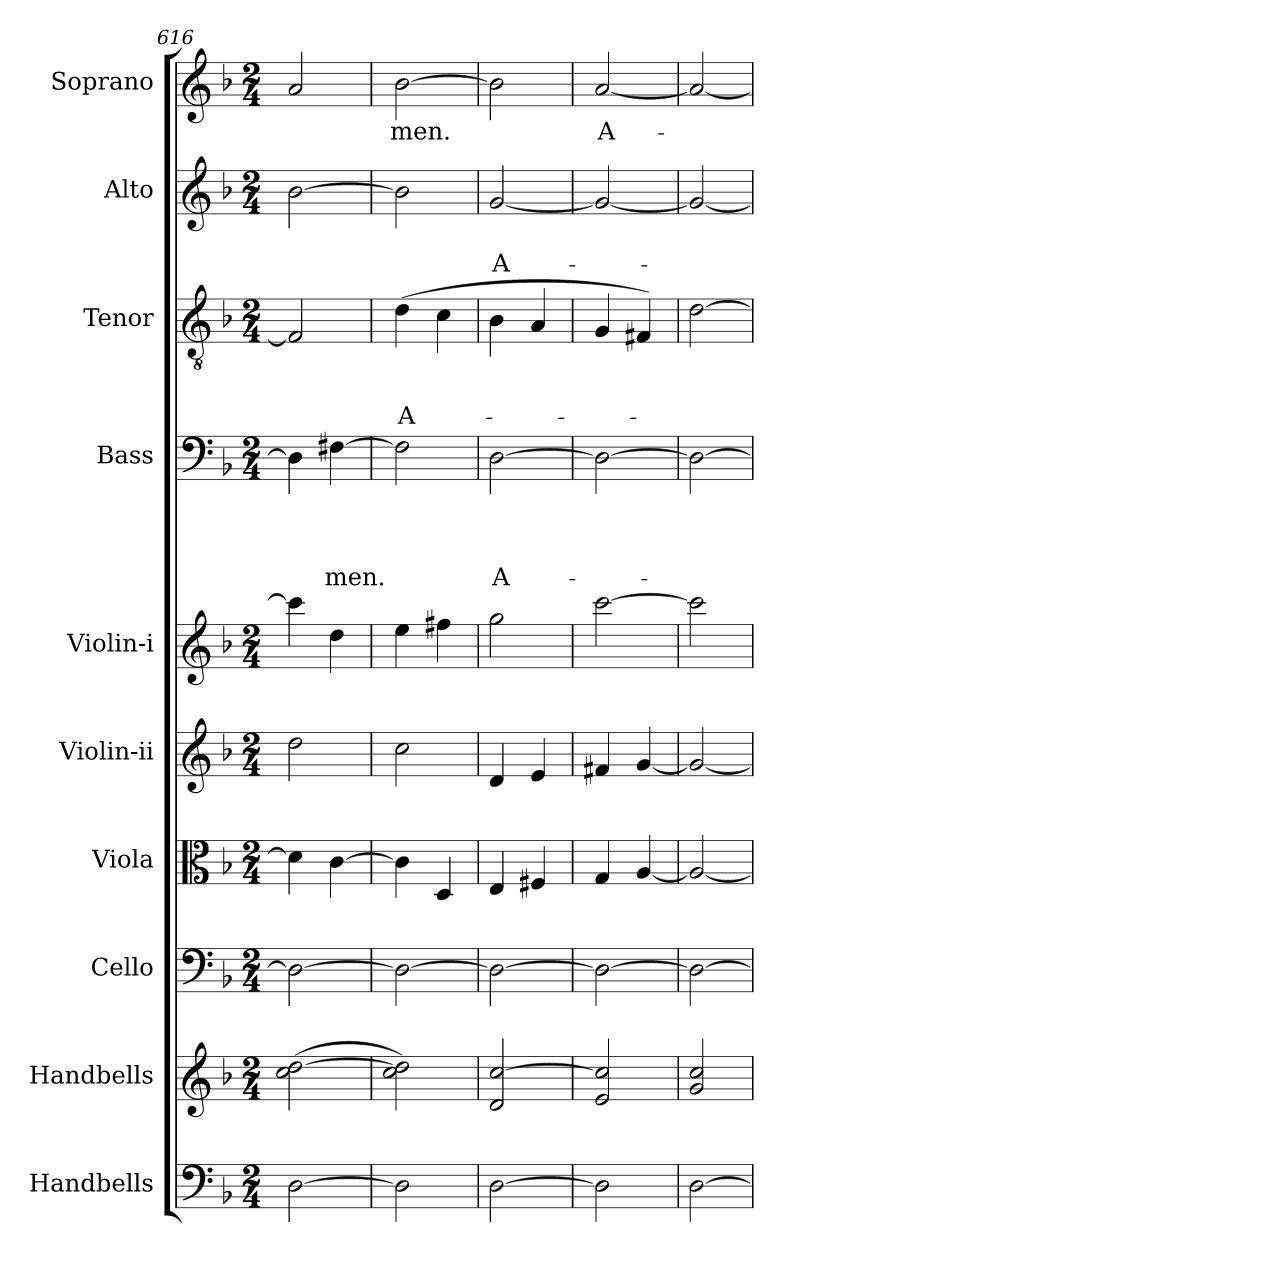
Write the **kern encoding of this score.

**kern	**kern	**kern	**kern	**kern	**kern	**kern	**text	**text	**text	**text	**kern	**text	**text	**text	**kern	**text	**text	**kern	**text
*part10	*part9	*part8	*part7	*part6	*part5	*part4	*part4	*part4	*part4	*part4	*part3	*part3	*part3	*part3	*part2	*part2	*part2	*part1	*part1
*staff10	*staff9	*staff8	*staff7	*staff6	*staff5	*staff4	*staff4	*staff4	*staff4	*staff4	*staff3	*staff3	*staff3	*staff3	*staff2	*staff2	*staff2	*staff1	*staff1
*I"Handbells	*I"Handbells	*I"Cello	*I"Viola	*I"Violin-ii	*I"Violin-i	*I"Bass	*	*	*	*	*I"Tenor	*	*	*	*I"Alto	*	*	*I"Soprano	*
*	*	*	*I'Vla.	*I'Vln.-ii	*I'Vln.-i	*I'B	*	*	*	*	*I'T	*	*	*	*I'A	*	*	*I'S	*
*clefF4	*clefG2	*clefF4	*clefC3	*clefG2	*clefG2	*clefF4	*	*	*	*	*clefGv2	*	*	*	*clefG2	*	*	*clefG2	*
*k[b-]	*k[b-]	*k[b-]	*k[b-]	*k[b-]	*k[b-]	*k[b-]	*	*	*	*	*k[b-]	*	*	*	*k[b-]	*	*	*k[b-]	*
*F:	*F:	*F:	*F:	*F:	*F:	*F:	*	*	*	*	*F:	*	*	*	*F:	*	*	*F:	*
*M2/4	*M2/4	*M2/4	*M2/4	*M2/4	*M2/4	*M2/4	*	*	*	*	*M2/4	*	*	*	*M2/4	*	*	*M2/4	*
=616	=616	=616	=616	=616	=616	=616	=616	=616	=616	=616	=616	=616	=616	=616	=616	=616	=616	=616	=616
[>2D\	(2cc\ [>2dd\	2D\_	4d\]	2dd\	4ccc\]	4D\]	.	.	.	.	2F#/]	.	.	.	[>2b-\	.	.	2a/	.
!	!	!	!	!	!	!	!	!	!	!LO:LY:b	!	!	!	!	!	!	!	!	!
.	.	.	[>4c\	.	4dd\	[>4F#X\	.	.	.	-men.	.	.	.	.	.	.	.	.	.
=617	=617	=617	=617	=617	=617	=617	=617	=617	=617	=617	=617	=617	=617	=617	=617	=617	=617	=617	=617
!	!	!	!	!	!	!	!	!	!	!	!	!	!	!LO:LY:b	!	!	!	!	!LO:LY:b
2D\]	2cc\ 2dd\])	2D\_	4c\]	2cc\	4ee\	2F#\]	.	.	.	.	(>4d\	.	.	A-	2b-\]	.	.	[>2b-\	-men.
.	.	.	4D/	.	4ff#X\	.	.	.	.	.	4c\	.	.	.	.	.	.	.	.
=618	=618	=618	=618	=618	=618	=618	=618	=618	=618	=618	=618	=618	=618	=618	=618	=618	=618	=618	=618
!	!	!	!	!	!	!	!	!	!	!LO:LY:b	!	!	!	!	!	!	!LO:LY:b	!	!
[>2D\	2d/ [>2cc/	2D\_	4E/	4d/	2gg\	[>2D\	.	.	.	A-	4B-\	.	.	.	[<2g/	.	A-	2b-\]	.
.	.	.	4F#X/	4e/	.	.	.	.	.	.	4A/	.	.	.	.	.	.	.	.
=619	=619	=619	=619	=619	=619	=619	=619	=619	=619	=619	=619	=619	=619	=619	=619	=619	=619	=619	=619
!	!	!	!	!	!	!	!	!	!	!	!	!	!	!	!	!	!	!	!LO:LY:b
2D\]	2e/ 2cc/]	2D\_	4G/	4f#X/	[>2ccc\	2D\_	.	.	.	.	4G/	.	.	.	2g/_	.	.	[<2a/	A-
.	.	.	[<4A/	[<4g/	.	.	.	.	.	.	4F#X/)	.	.	.	.	.	.	.	.
=620	=620	=620	=620	=620	=620	=620	=620	=620	=620	=620	=620	=620	=620	=620	=620	=620	=620	=620	=620
[>2D\	2g/ 2cc/	2D\_	2A/_	2g/_	2ccc\]	2D\_	.	.	.	.	[>2d\	.	.	.	2g/_	.	.	2a/_	.
=	=	=	=	=	=	=	=	=	=	=	=	=	=	=	=	=	=	=	=
*-	*-	*-	*-	*-	*-	*-	*-	*-	*-	*-	*-	*-	*-	*-	*-	*-	*-	*-	*-
